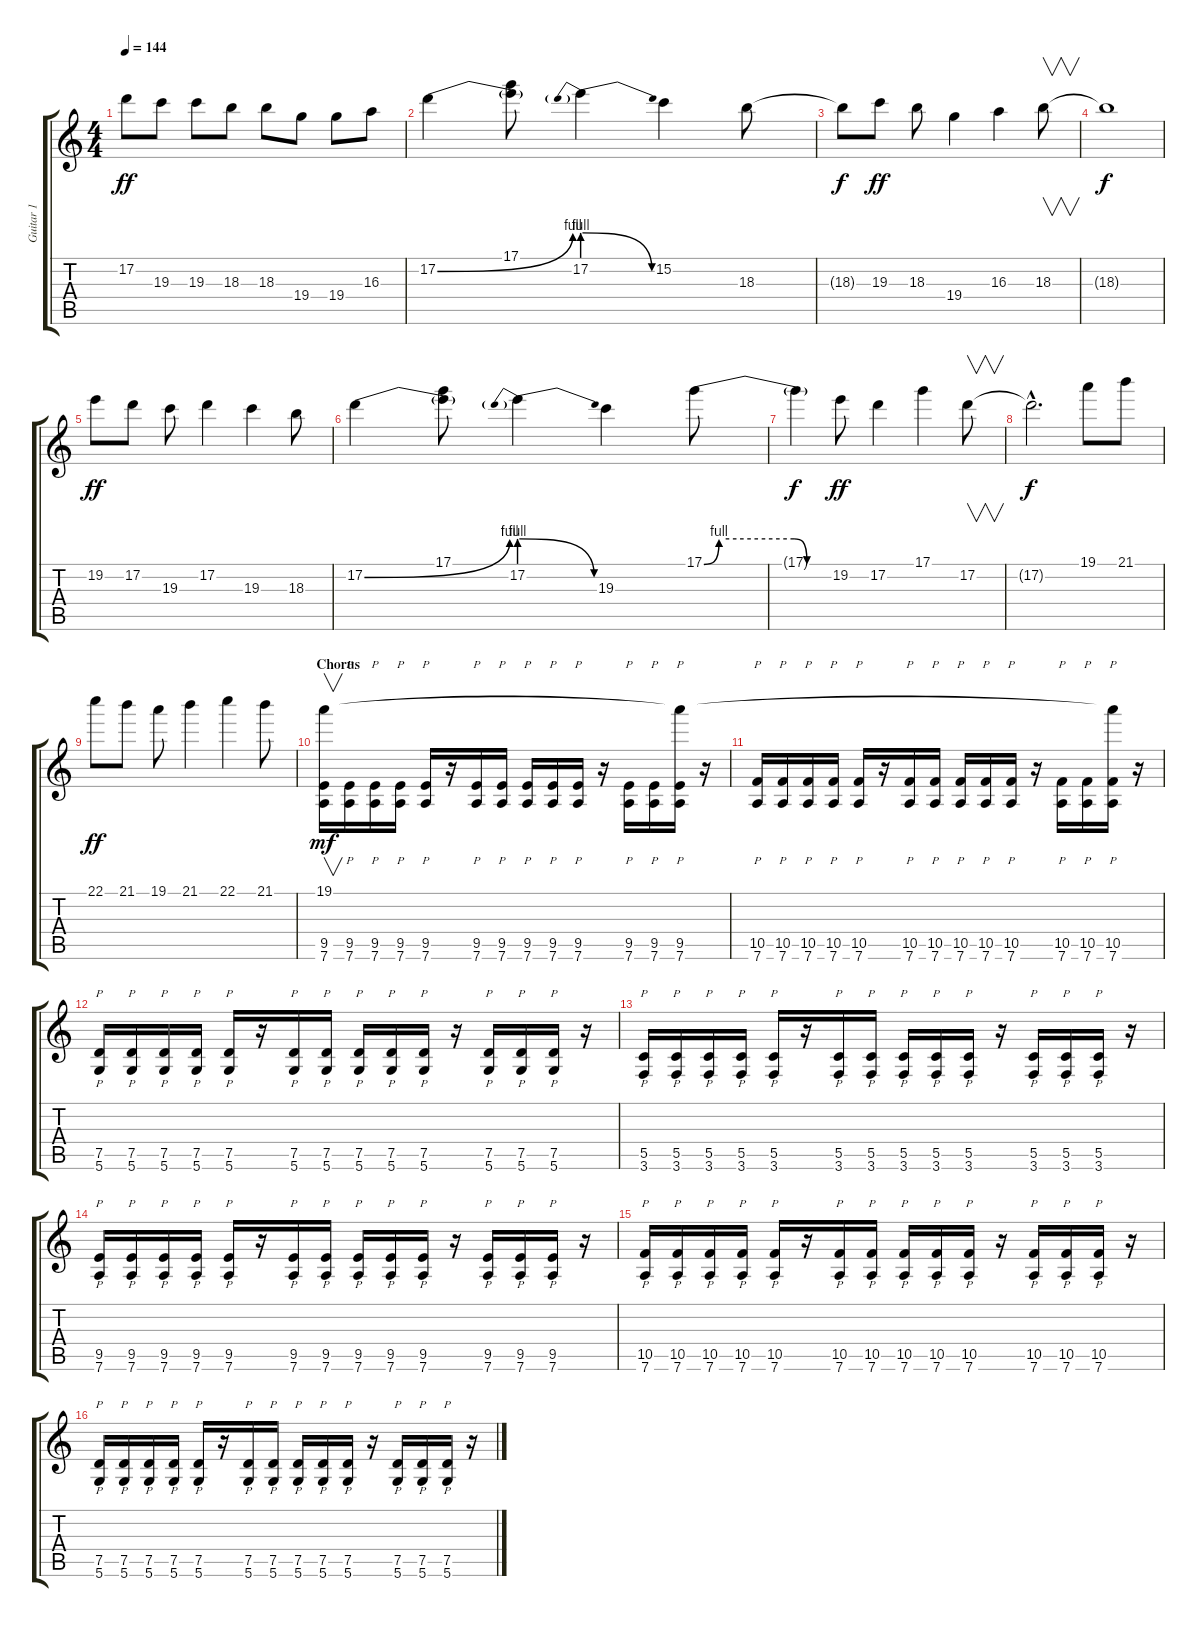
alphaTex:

\track ("Guitar 1" "Guitar 1") {instrument distortionguitar}
\staff {score tabs}
\tuning (D4 A3 F3 C3 G2 D2) {hide}
\ts (4 4)
\tempo 144
\clef g2
\ks c
17.2.8{dy ff} 19.3.8 19.3.8 18.3.8 18.3.8 19.4.8 19.4.8 16.3.8 |
17.2{be (bend 0 0 60 4)}.4 (17.1 17.2{t}).8 17.2{be (prebendrelease 0 4 60 0)}.4 15.2.4 18.3.8 |
18.3{t}.8{dy f} 19.3.8{dy ff} 18.3.8 19.4.4 16.3.4 18.3.8{v} |
18.3{t}.1{dy f} |
19.2.8{dy ff} 17.2.8 19.3.8 17.2.4 19.3.4 18.3.8 |
17.2{be (bend 0 0 60 4)}.4 (17.1 17.2{t}).8 17.2{be (prebendrelease 0 4 60 0)}.4 19.3.4 17.1{be (custom 0 0 7 4 42 4 48 0 60 0)}.8 |
17.1{t}.4{dy f} 19.2.8{dy ff} 17.2.4 17.1.4 17.2.8{v} |
17.2{hac t}.2{d dy f} 19.1.8 21.1.8 |
22.1.8{dy ff} 21.1.8 19.1.8 21.1.4 22.1.4 21.1.8 |
\section ("" "Chorus")
(19.1 9.5 7.6).16{v dy mf} (9.5 7.6).16{p} (9.5 7.6).16{p} (9.5 7.6).16{p} (9.5 7.6).16{p} r.16 (9.5 7.6).16{p} (9.5 7.6).16{p} (9.5 7.6).16{p} (9.5 7.6).16{p} (9.5 7.6).16{p} r.16 (9.5 7.6).16{p} (9.5 7.6).16{p} (19.1{t} 9.5 7.6).16{p} r.16 |
(10.5 7.6).16{p} (10.5 7.6).16{p} (10.5 7.6).16{p} (10.5 7.6).16{p} (10.5 7.6).16{p} r.16 (10.5 7.6).16{p} (10.5 7.6).16{p} (10.5 7.6).16{p} (10.5 7.6).16{p} (10.5 7.6).16{p} r.16 (10.5 7.6).16{p} (10.5 7.6).16{p} (19.1{t} 10.5 7.6).16{p} r.16 |
(7.5 5.6).16{p} (7.5 5.6).16{p} (7.5 5.6).16{p} (7.5 5.6).16{p} (7.5 5.6).16{p} r.16 (7.5 5.6).16{p} (7.5 5.6).16{p} (7.5 5.6).16{p} (7.5 5.6).16{p} (7.5 5.6).16{p} r.16 (7.5 5.6).16{p} (7.5 5.6).16{p} (7.5 5.6).16{p} r.16 |
(5.5 3.6).16{p} (5.5 3.6).16{p} (5.5 3.6).16{p} (5.5 3.6).16{p} (5.5 3.6).16{p} r.16 (5.5 3.6).16{p} (5.5 3.6).16{p} (5.5 3.6).16{p} (5.5 3.6).16{p} (5.5 3.6).16{p} r.16 (5.5 3.6).16{p} (5.5 3.6).16{p} (5.5 3.6).16{p} r.16 |
(9.5 7.6).16{p} (9.5 7.6).16{p} (9.5 7.6).16{p} (9.5 7.6).16{p} (9.5 7.6).16{p} r.16 (9.5 7.6).16{p} (9.5 7.6).16{p} (9.5 7.6).16{p} (9.5 7.6).16{p} (9.5 7.6).16{p} r.16 (9.5 7.6).16{p} (9.5 7.6).16{p} (9.5 7.6).16{p} r.16 |
(10.5 7.6).16{p} (10.5 7.6).16{p} (10.5 7.6).16{p} (10.5 7.6).16{p} (10.5 7.6).16{p} r.16 (10.5 7.6).16{p} (10.5 7.6).16{p} (10.5 7.6).16{p} (10.5 7.6).16{p} (10.5 7.6).16{p} r.16 (10.5 7.6).16{p} (10.5 7.6).16{p} (10.5 7.6).16{p} r.16 |
(7.5 5.6).16{p} (7.5 5.6).16{p} (7.5 5.6).16{p} (7.5 5.6).16{p} (7.5 5.6).16{p} r.16 (7.5 5.6).16{p} (7.5 5.6).16{p} (7.5 5.6).16{p} (7.5 5.6).16{p} (7.5 5.6).16{p} r.16 (7.5 5.6).16{p} (7.5 5.6).16{p} (7.5 5.6).16{p} r.16
